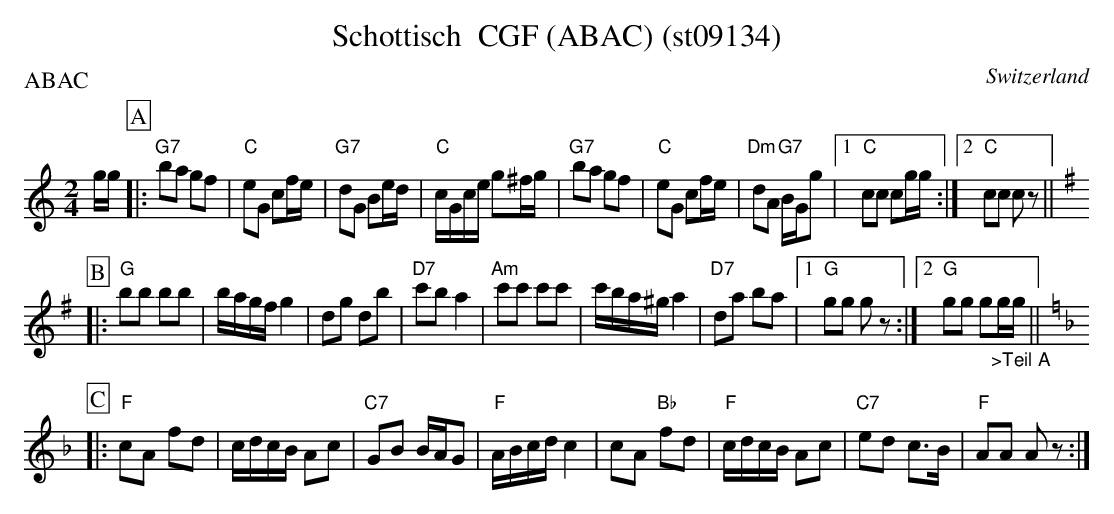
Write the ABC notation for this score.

X:1
T:Schottisch  CGF (ABAC) (st09134)
P: ABAC
M:2/4
L:1/16
O:Switzerland
K:C major
gg [P:A] |: "G7"b2a2 g2f2 | "C"e2G2 c2fe | "G7"d2G2 B2ed | "C"cGce g2^fg  | "G7"b2a2 g2f2 | "C"e2G2 c2fe |  "Dm"d2A2 "G7"BGg2 |1 "C"c2c2 c2gg :|2 "C"c2c2 c2z2 || [K:G]
[P:B] |: "G"b2b2 b2b2 | bagfg4 | d2g2 d2b2 | "D7"c'2b2a4 | "Am"c'2c'2 c'2c'2 | c'ba^ga4 | "D7"d2a2 b2a2 |1 "G"g2g2 g2z2 :|2 "G"g2g2 g2"_>Teil A"gg || [K:F]
[P:C] |: "F"c2A2 f2d2 | cdcB A2c2 | "C7"G2B2 BAG2 | "F"ABcdc4 | c2A2 "Bb"f2d2 | "F"cdcB A2c2 | "C7"e2d2 c3B | "F"A2A2 A2z2 :|
